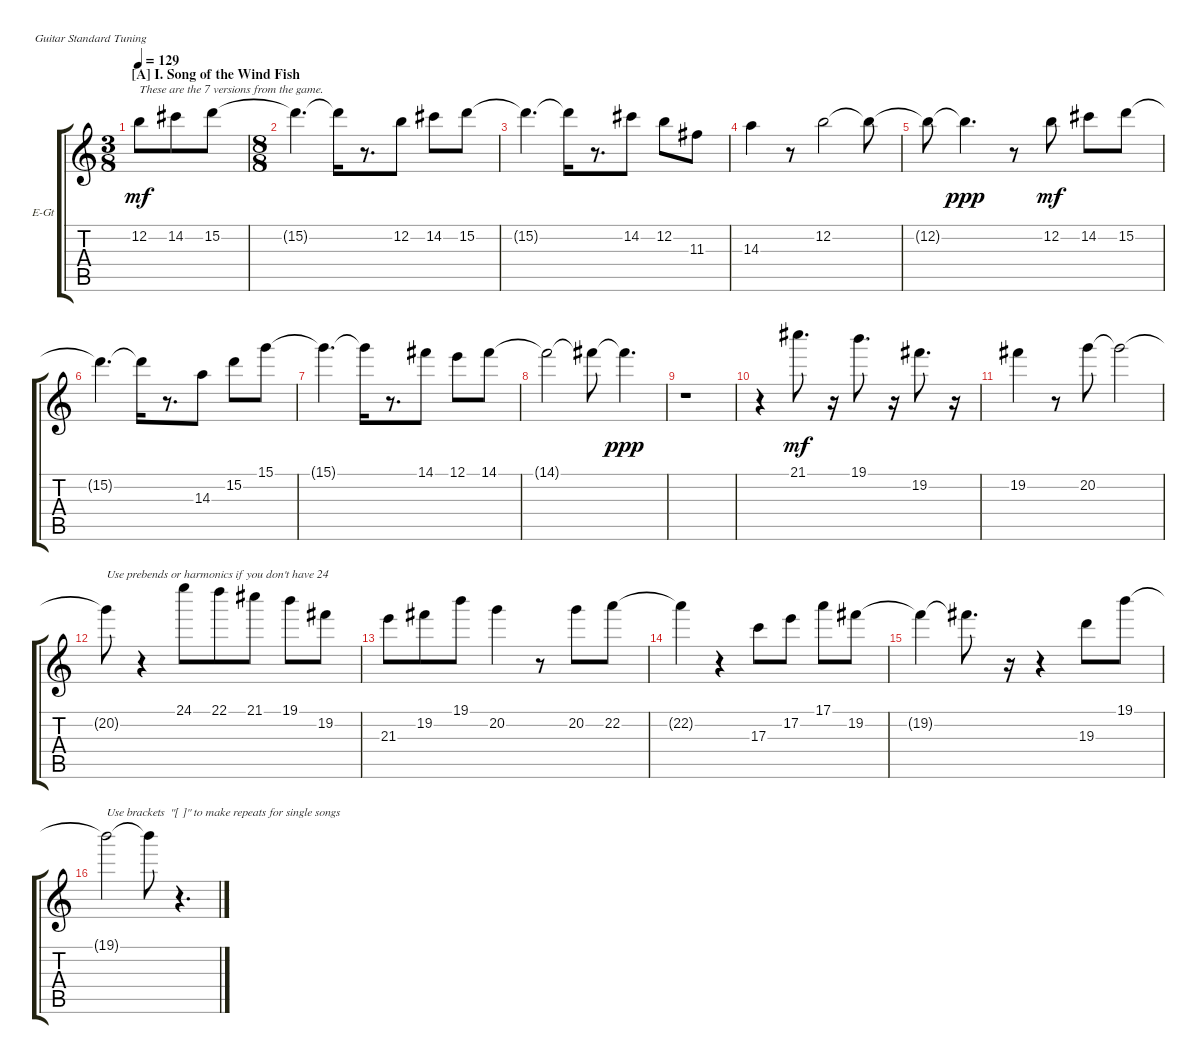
\defaultSystemsLayout 4
\bracketExtendMode groupsimilarinstruments
\firstSystemTrackNameOrientation horizontal
\otherSystemsTrackNameOrientation horizontal
\track ("Main Lead Melody" "E-Gt") {instrument distortionguitar}
\staff {score tabs}
\tuning (E4 B3 G3 D3 A2 E2)
\ts (3 8)
\section ("A" "I. Song of the Wind Fish")
\tempo 129
\clef g2
\ks c
12.2.8{txt "These are the 7 versions from the game." dy mf instrument distortionguitar} 14.2.8 15.2.8 |
\ts (8 8)
15.2{t}.4{d} 15.2{t}.16 r.8{d} 12.2.8 14.2.8 15.2.8 |
15.2{t}.4{d} 15.2{t}.16 r.8{d} 14.2.8 12.2.8 11.3.8 |
14.3.4 r.8 12.2.2 12.2{t}.8 |
12.2{t}.8 12.2{t}.4{d dy ppp} r.8 12.2.8{dy mf} 14.2.8 15.2.8 |
15.2{t}.4{d} 15.2{t}.16 r.8{d} 14.3.8 15.2.8 15.1.8 |
15.1{t}.4{d} 15.1{t}.16 r.8{d} 14.1.8 12.1.8 14.1.8 |
14.1{t}.2 14.1{t}.8 14.1{t}.4{d dy ppp} |
r.1 |
r.4 21.1.8{d dy mf} r.16 19.1.8{d} r.16 19.2.8{d} r.16 |
19.2.4 r.8 20.2.8 20.2{t}.2 |
20.2{t}.8{txt "Use prebends or harmonics if you don't have 24"} r.4 24.1.8 22.1.8 21.1.8 19.1.8 19.2.8 |
21.3.8 19.2.8 19.1.8 20.2.4 r.8 20.2.8 22.2.8 |
22.2{t}.4 r.4 17.3.8 17.2.8 17.1.8 19.2.8 |
19.2{t}.4 19.2{t}.8{d} r.16 r.4 19.3.8 19.1.8 |
19.1{t}.2{txt "Use brackets  \"[ ]\" to make repeats for single songs"} 19.1{t}.8 r.4{d}
